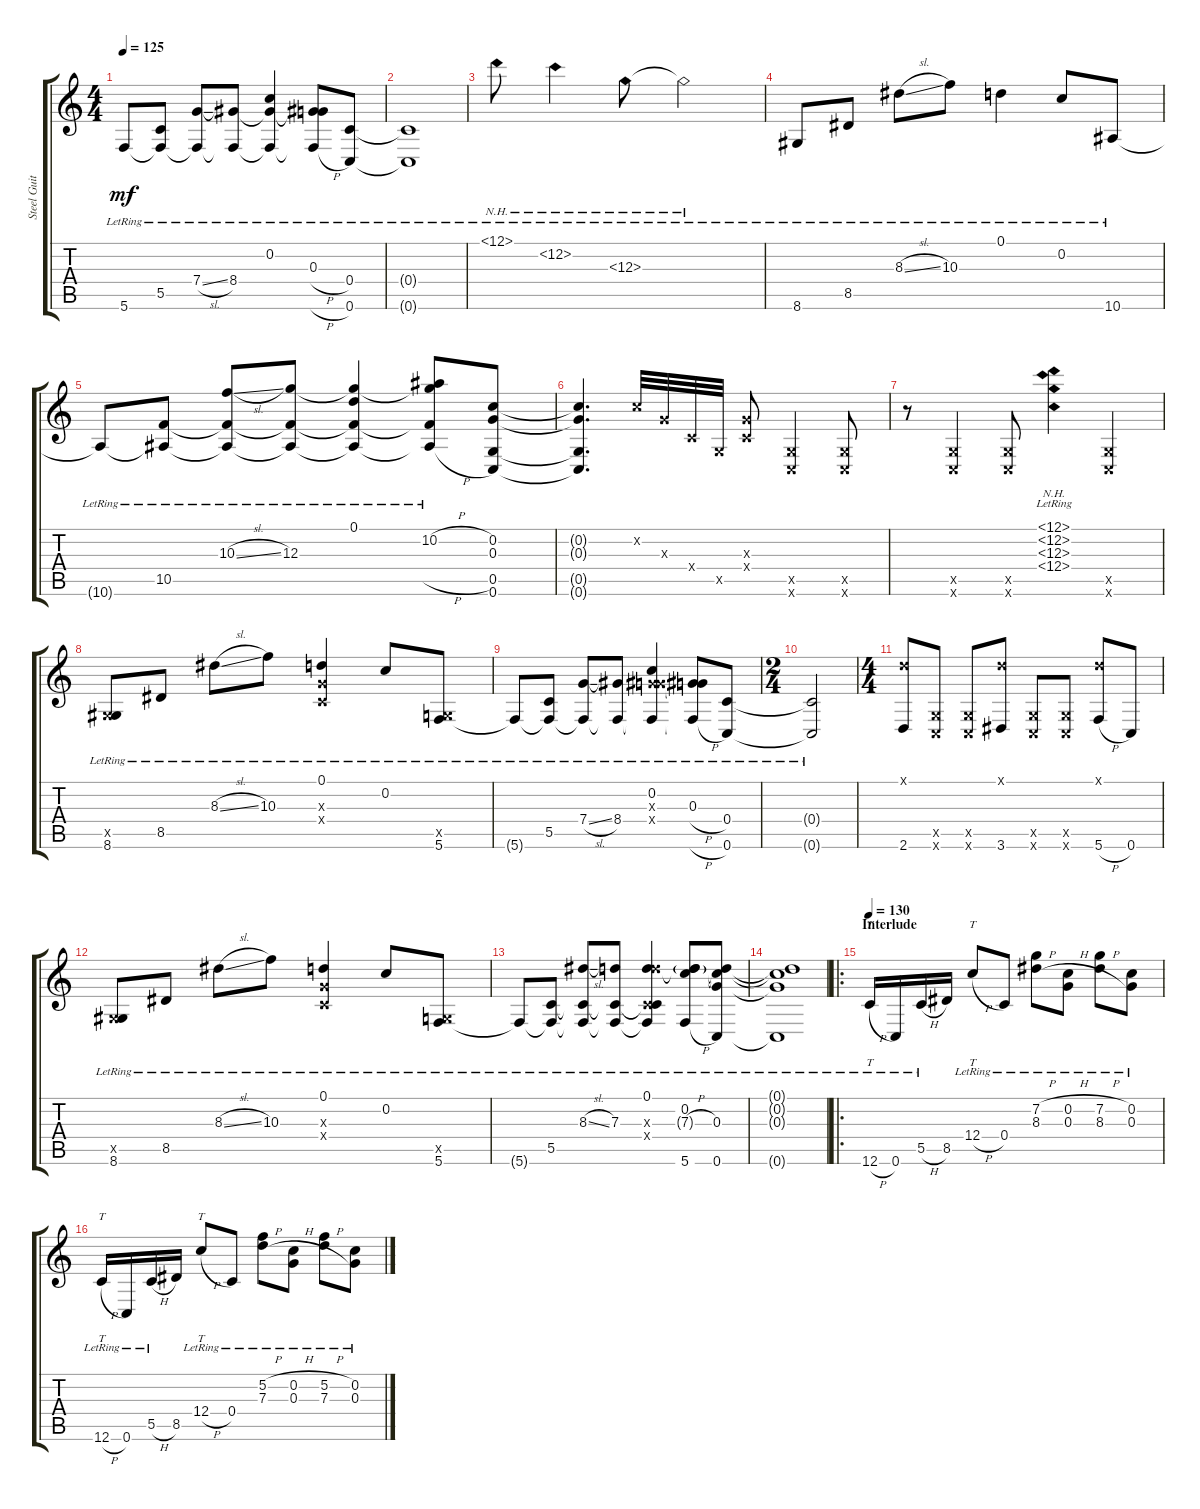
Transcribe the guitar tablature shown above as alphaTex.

\track ("Steel Guitar" "Steel Guit") {instrument acousticguitarsteel}
\staff {score tabs}
\tuning (D4 C4 G3 C3 G2 C2) {hide}
\ts (4 4)
\tempo 125
\clef g2
\ks c
5.6{lr t}.8{dy mf} (5.5{lr} 5.6{lr t}).8 (7.4{sl lr} 5.6{lr t}).8 (8.4{lr} 5.6{lr t}).8 (0.2{lr} 8.4{lr t} 5.6{lr t}).4 (0.3{lr} 8.4{h lr t} 5.6{h lr t}).8 (0.4{lr} 0.6{lr}).8 |
(0.4{lr t} 0.6{lr t}).1 |
12.1{nh lr}.8 12.2{nh lr}.4 12.3{nh lr}.8 12.3{nh lr t}.2 |
8.6{lr}.8 8.5{lr}.8 8.3{sl lr}.8 10.3{lr}.8 0.1{lr}.4 0.2{lr}.8 10.6{lr}.8 |
10.6{lr t}.8 (10.5{lr} 10.6{lr t}).8 (10.3{sl} 10.5{lr t} 10.6{lr t}).8 (12.3 10.5{lr t} 10.6{lr t}).8 (0.1 12.3{t} 10.5{lr t} 10.6{lr t}).4 (10.2{h} 12.3{h t} 10.5{h lr t} 10.6{h lr t}).8 (0.2 0.3 0.5 0.6).8 |
(0.2{t} 0.3{t} 0.5{t} 0.6{t}).4{d} 0.2{x}.32 0.3{x}.32 0.4{x}.32 0.5{x}.32 (0.3{x} 0.4{x}).8 (0.5{x} 0.6{x}).4 (0.5{x} 0.6{x}).8 |
r.8 (0.5{x} 0.6{x}).4 (0.5{x} 0.6{x}).8 (12.1{nh lr} 12.2{nh lr} 12.3{nh lr} 12.4{nh lr}).4 (0.5{x} 0.6{x}).4 |
(0.5{x} 8.6{lr}).8 8.5{lr}.8 8.3{sl lr}.8 10.3{lr}.8 (0.1{lr} 0.3{x} 0.4{x}).4 0.2{lr}.8 (0.5{x} 5.6{lr}).8 |
5.6{lr t}.8 (5.5{lr} 5.6{lr t}).8 (7.4{sl lr} 5.6{lr t}).8 (8.4{lr} 5.6{lr t}).8 (0.2{lr} 0.3{x} 8.4{x} 5.6{lr t}).4 (0.3{lr} 8.4{h lr t} 5.6{h lr t}).8 (0.4{lr} 0.6{lr}).8 |
\ts (2 4)
(0.4{lr t} 0.6{lr t}).2 |
\ts (4 4)
(0.1{x} 2.6).8 (0.5{x} 0.6{x}).8 (0.5{x} 0.6{x}).8 (0.1{x} 3.6).8 (0.5{x} 0.6{x}).8 (0.5{x} 0.6{x}).8 (0.1{x} 5.6{h}).8 0.6.8 |
(0.5{x} 8.6{lr}).8 8.5{lr}.8 8.3{sl lr}.8 10.3{lr}.8 (0.1{lr} 0.3{x} 0.4{x}).4 0.2{lr}.8 (0.5{x} 5.6{lr}).8 |
5.6{lr t}.8 (5.5{lr} 5.6{lr t}).8 (8.3{sl} 5.5{lr t} 5.6{lr t}).8 (7.3 5.5{lr t} 5.6{lr t}).8 (0.1 7.3{x} 0.4{x} 5.5{lr t} 5.6{lr t}).4 (0.1{lr t} 0.2{lr} 7.3{h g lr} 5.6{h lr}).8 (0.1{lr t} 0.2{lr t} 0.3{lr} 0.6{lr}).8 |
(0.1{lr t} 0.2{lr t} 0.3{lr t} 0.6{lr t}).1 |
\ro
\section ("" "Interlude")
\tempo 130
12.6{h lr}.16{tt} 0.6{lr}.16 5.5{h lr}.16 8.5.16 12.4{h lr}.8{tt} 0.4{lr}.8 (7.2{h lr} 8.3{h lr}).8 (0.2{h lr} 0.3{h lr}).8 (7.2{h lr} 8.3{h lr}).8 (0.2{lr} 0.3{lr}).8 |
12.6{h lr}.16{tt} 0.6{lr}.16 5.5{h lr}.16 8.5.16 12.4{h lr}.8{tt} 0.4{lr}.8 (5.2{h lr} 7.3{h lr}).8 (0.2{h lr} 0.3{h lr}).8 (5.2{h lr} 7.3{h lr}).8 (0.2{lr} 0.3{lr}).8
